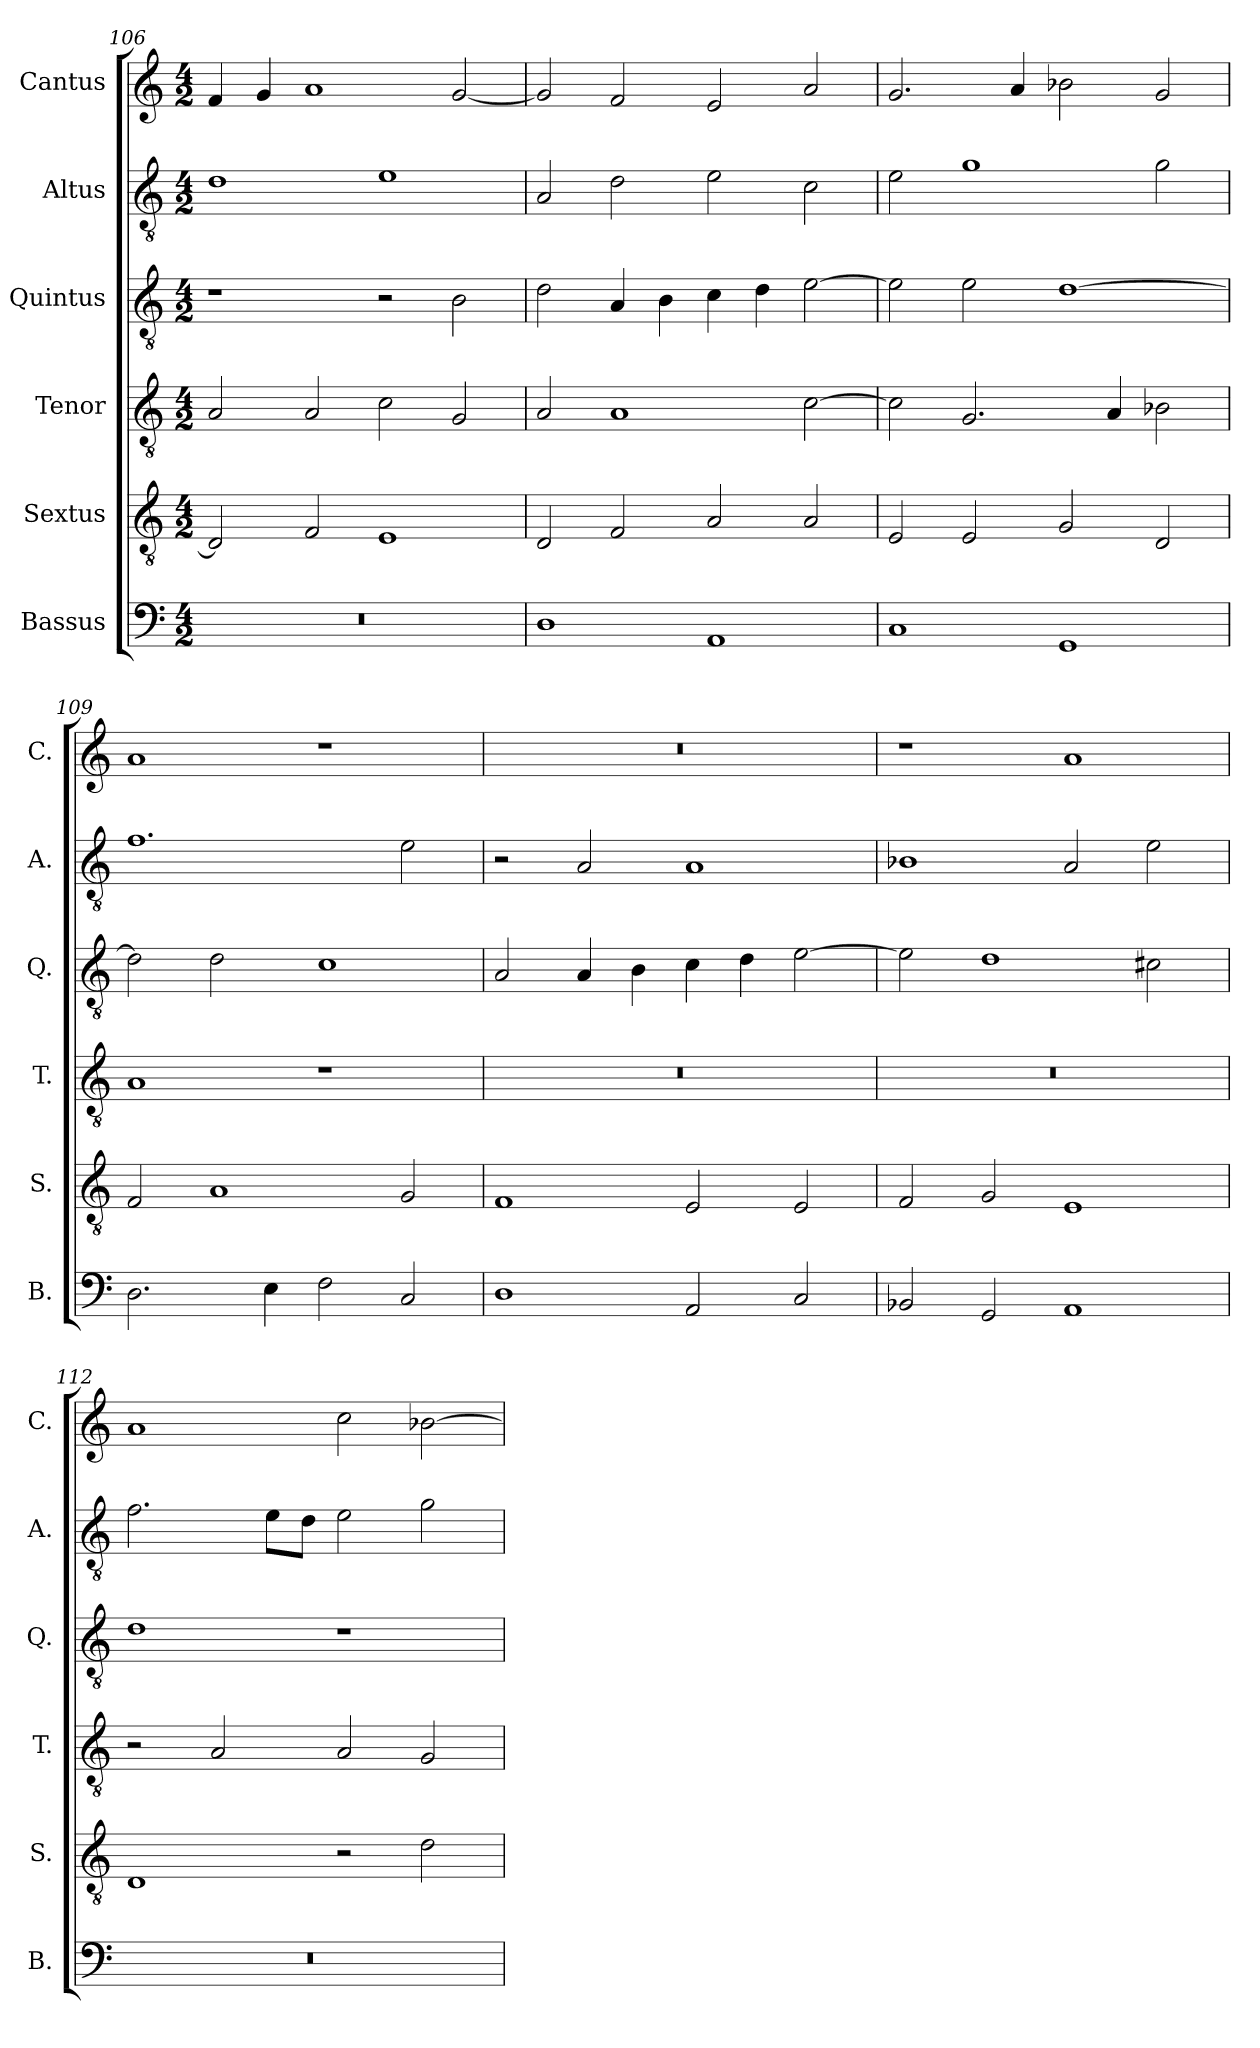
**kern	**kern	**kern	**kern	**kern	**kern
*part6	*part5	*part4	*part3	*part2	*part1
*staff6	*staff5	*staff4	*staff3	*staff2	*staff1
*I"Bassus	*I"Sextus	*I"Tenor	*I"Quintus	*I"Altus	*I"Cantus
*I'B.	*I'S.	*I'T.	*I'Q.	*I'A.	*I'C.
*clefF4	*clefGv2	*clefGv2	*clefGv2	*clefGv2	*clefG2
*k[]	*k[]	*k[]	*k[]	*k[]	*k[]
*M4/2	*M4/2	*M4/2	*M4/2	*M4/2	*M4/2
=106	=106	=106	=106	=106	=106
0r	2D/]	2A/	1r	1d	4f/
.	.	.	.	.	4g/
.	2F/	2A/	.	.	1a
.	1E	2c\	2r	1e	.
.	.	2G/	2B\	.	[2g/
=107	=107	=107	=107	=107	=107
1D	2D/	2A/	2d\	2A/	2g/]
.	2F/	1A	4A/	2d\	2f/
.	.	.	4B\	.	.
1AA	2A/	.	4c\	2e\	2e/
.	.	.	4d\	.	.
.	2A/	[2c\	[2e\	2c\	2a/
=108	=108	=108	=108	=108	=108
1C	2E/	2c\]	2e\]	2e\	2.g/
.	2E/	2.G/	2e\	1g	.
.	.	.	.	.	4a/
1GG	2G/	.	[1d	.	2b-X\
.	.	4A/	.	.	.
.	2D/	2B-X\	.	2g\	2g/
=109	=109	=109	=109	=109	=109
2.D\	2F/	1A	2d\]	1.f	1a
.	1A	.	2d\	.	.
4E\	.	.	.	.	.
2F\	.	1r	1c	.	1r
2C/	2G/	.	.	2e\	.
=110	=110	=110	=110	=110	=110
1D	1F	0r	2A/	2r	0r
.	.	.	4A/	2A/	.
.	.	.	4B\	.	.
2AA/	2E/	.	4c\	1A	.
.	.	.	4d\	.	.
2C/	2E/	.	[2e\	.	.
!!LO:PB:g=z
=111	=111	=111	=111	=111	=111
2BB-X/	2F/	0r	2e\]	1B-X	1r
2GG/	2G/	.	1d	.	.
1AA	1E	.	.	2A/	1a
.	.	.	2c#X\	2e\	.
=112	=112	=112	=112	=112	=112
0r	1D	2r	1d	2.f\	1a
.	.	2A/	.	.	.
.	.	.	.	8e\L	.
.	.	.	.	8d\J	.
.	2r	2A/	1r	2e\	2cc\
.	2d\	2G/	.	2g\	[2b-X\
=	=	=	=	=	=
*-	*-	*-	*-	*-	*-
